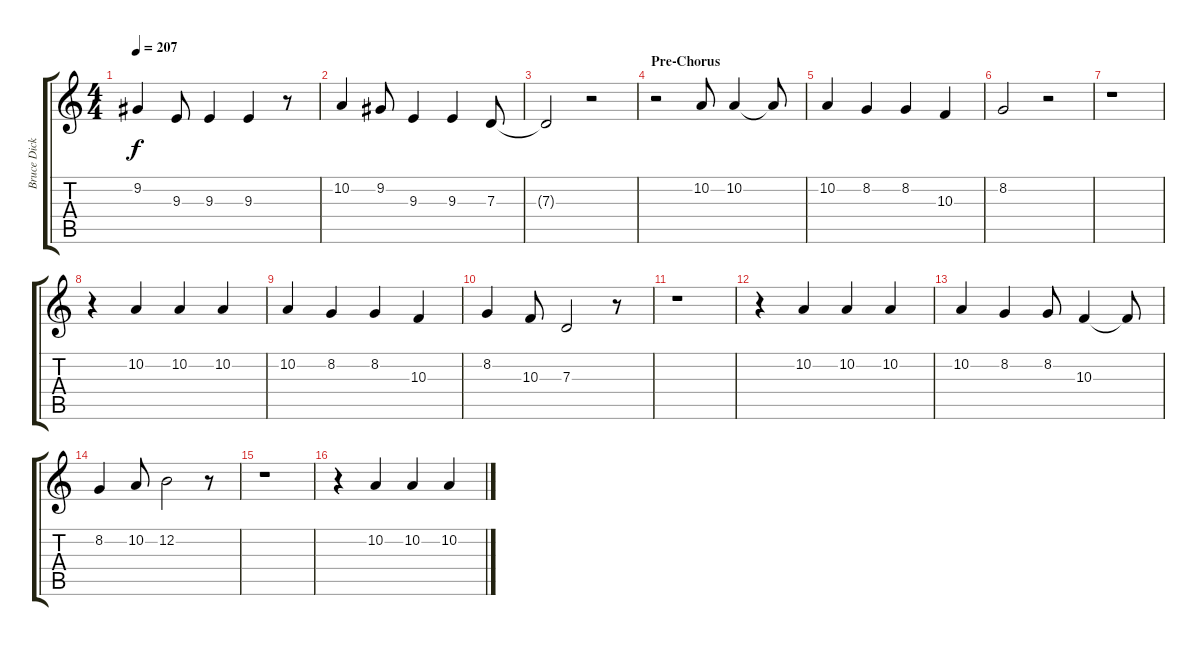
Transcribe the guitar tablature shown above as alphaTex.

\track ("Bruce Dickinson" "Bruce Dick") {instrument choiraahs}
\staff {score tabs}
\tuning (E4 B3 G3 D3 A2 E2) {hide}
\ts (4 4)
\tempo 207
\clef g2
\ks c
9.2.4{dy f} 9.3.8 9.3.4 9.3.4 r.8 |
10.2.4 9.2.8 9.3.4 9.3.4 7.3.8 |
7.3{t}.2 r.2 |
\section ("" "Pre-Chorus")
r.2 10.2.8 10.2.4 10.2{t}.8 |
10.2.4 8.2.4 8.2.4 10.3.4 |
8.2.2 r.2 |
r.1 |
r.4 10.2.4 10.2.4 10.2.4 |
10.2.4 8.2.4 8.2.4 10.3.4 |
8.2.4 10.3.8 7.3.2 r.8 |
r.1 |
r.4 10.2.4 10.2.4 10.2.4 |
10.2.4 8.2.4 8.2.8 10.3.4 10.3{t}.8 |
8.2.4 10.2.8 12.2.2 r.8 |
r.1 |
r.4 10.2.4 10.2.4 10.2.4
